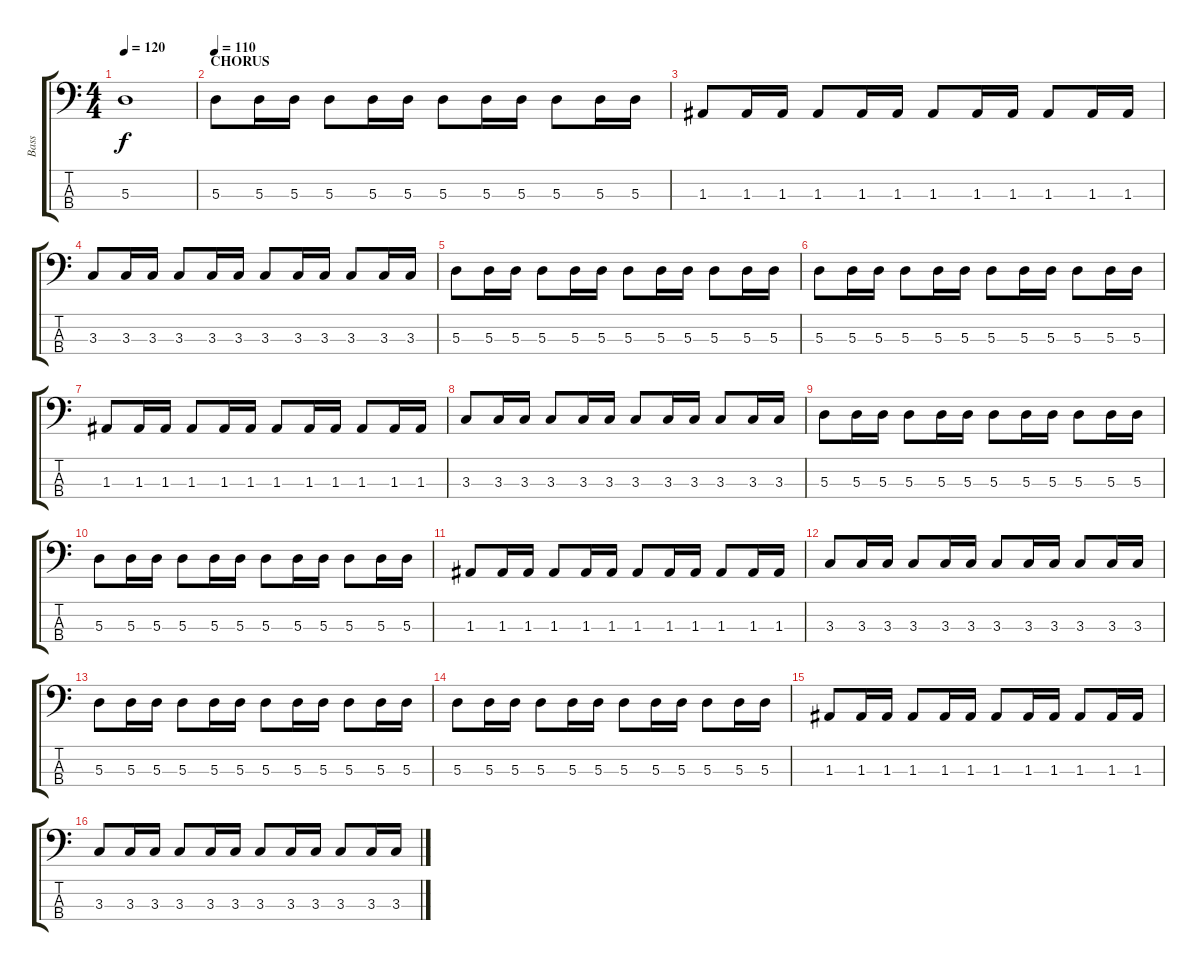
\track ("Bass" "Bass") {instrument electricbasspick}
\staff {score tabs}
\tuning (G2 D2 A1 E1) {hide}
\ts (4 4)
\tempo 120
\clef f4
\ks c
5.3.1{dy f} |
\section ("" "CHORUS")
\tempo 110
5.3.8 5.3.16 5.3.16 5.3.8 5.3.16 5.3.16 5.3.8 5.3.16 5.3.16 5.3.8 5.3.16 5.3.16 |
1.3.8 1.3.16 1.3.16 1.3.8 1.3.16 1.3.16 1.3.8 1.3.16 1.3.16 1.3.8 1.3.16 1.3.16 |
3.3.8 3.3.16 3.3.16 3.3.8 3.3.16 3.3.16 3.3.8 3.3.16 3.3.16 3.3.8 3.3.16 3.3.16 |
5.3.8 5.3.16 5.3.16 5.3.8 5.3.16 5.3.16 5.3.8 5.3.16 5.3.16 5.3.8 5.3.16 5.3.16 |
5.3.8 5.3.16 5.3.16 5.3.8 5.3.16 5.3.16 5.3.8 5.3.16 5.3.16 5.3.8 5.3.16 5.3.16 |
1.3.8 1.3.16 1.3.16 1.3.8 1.3.16 1.3.16 1.3.8 1.3.16 1.3.16 1.3.8 1.3.16 1.3.16 |
3.3.8 3.3.16 3.3.16 3.3.8 3.3.16 3.3.16 3.3.8 3.3.16 3.3.16 3.3.8 3.3.16 3.3.16 |
5.3.8 5.3.16 5.3.16 5.3.8 5.3.16 5.3.16 5.3.8 5.3.16 5.3.16 5.3.8 5.3.16 5.3.16 |
5.3.8 5.3.16 5.3.16 5.3.8 5.3.16 5.3.16 5.3.8 5.3.16 5.3.16 5.3.8 5.3.16 5.3.16 |
1.3.8 1.3.16 1.3.16 1.3.8 1.3.16 1.3.16 1.3.8 1.3.16 1.3.16 1.3.8 1.3.16 1.3.16 |
3.3.8 3.3.16 3.3.16 3.3.8 3.3.16 3.3.16 3.3.8 3.3.16 3.3.16 3.3.8 3.3.16 3.3.16 |
5.3.8 5.3.16 5.3.16 5.3.8 5.3.16 5.3.16 5.3.8 5.3.16 5.3.16 5.3.8 5.3.16 5.3.16 |
5.3.8 5.3.16 5.3.16 5.3.8 5.3.16 5.3.16 5.3.8 5.3.16 5.3.16 5.3.8 5.3.16 5.3.16 |
1.3.8 1.3.16 1.3.16 1.3.8 1.3.16 1.3.16 1.3.8 1.3.16 1.3.16 1.3.8 1.3.16 1.3.16 |
3.3.8 3.3.16 3.3.16 3.3.8 3.3.16 3.3.16 3.3.8 3.3.16 3.3.16 3.3.8 3.3.16 3.3.16
